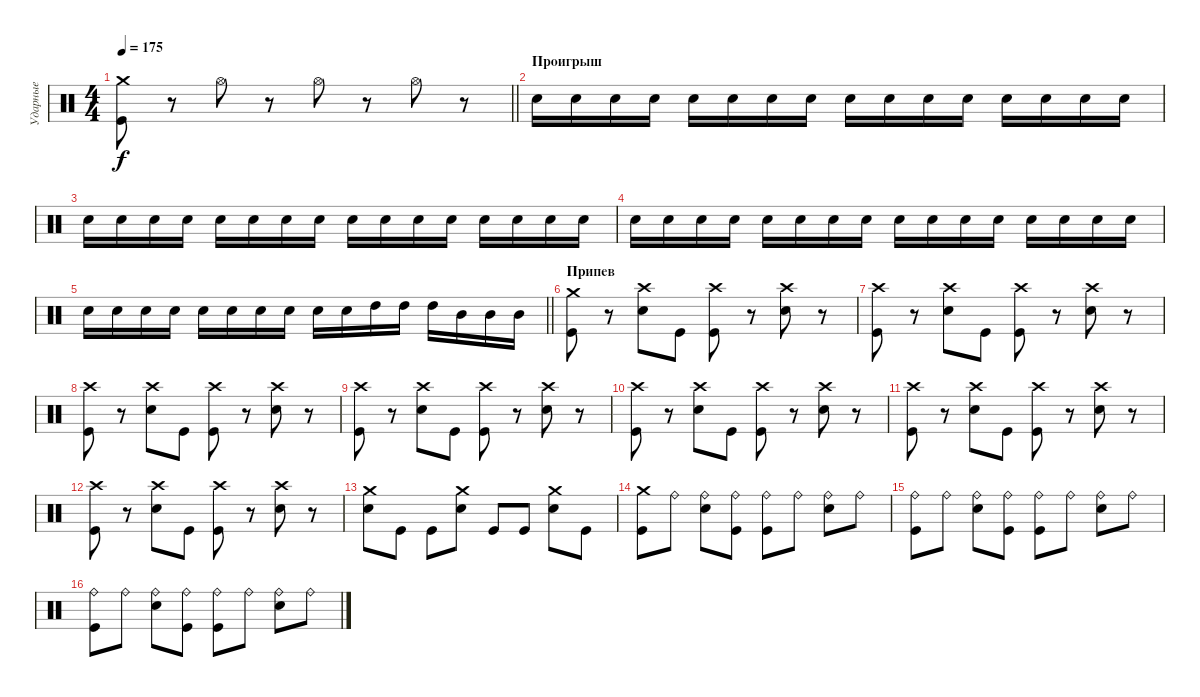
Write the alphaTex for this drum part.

\track ("Ударные" "Ударные") {instrument percussion}
\staff {score}
\articulation defaults
\ts (4 4)
\tempo 175
\clef neutral
\barLineRight lightlight
\ks c
("Crash medium (hit)" "Kick (hit)").8{dy f} r.8 "Hi-Hat (open)".8 r.8 "Hi-Hat (open)".8 r.8 "Hi-Hat (open)".8 r.8 |
\section ("" "Проигрыш")
"Electric Snare (hit)".16 "Electric Snare (hit)".16 "Electric Snare (hit)".16 "Electric Snare (hit)".16 "Electric Snare (hit)".16 "Electric Snare (hit)".16 "Electric Snare (hit)".16 "Electric Snare (hit)".16 "Electric Snare (hit)".16 "Electric Snare (hit)".16 "Electric Snare (hit)".16 "Electric Snare (hit)".16 "Electric Snare (hit)".16 "Electric Snare (hit)".16 "Electric Snare (hit)".16 "Electric Snare (hit)".16 |
"Electric Snare (hit)".16 "Electric Snare (hit)".16 "Electric Snare (hit)".16 "Electric Snare (hit)".16 "Electric Snare (hit)".16 "Electric Snare (hit)".16 "Electric Snare (hit)".16 "Electric Snare (hit)".16 "Electric Snare (hit)".16 "Electric Snare (hit)".16 "Electric Snare (hit)".16 "Electric Snare (hit)".16 "Electric Snare (hit)".16 "Electric Snare (hit)".16 "Electric Snare (hit)".16 "Electric Snare (hit)".16 |
"Electric Snare (hit)".16 "Electric Snare (hit)".16 "Electric Snare (hit)".16 "Electric Snare (hit)".16 "Electric Snare (hit)".16 "Electric Snare (hit)".16 "Electric Snare (hit)".16 "Electric Snare (hit)".16 "Electric Snare (hit)".16 "Electric Snare (hit)".16 "Electric Snare (hit)".16 "Electric Snare (hit)".16 "Electric Snare (hit)".16 "Electric Snare (hit)".16 "Electric Snare (hit)".16 "Electric Snare (hit)".16 |
\barLineRight lightlight "Electric Snare (hit)".16 "Electric Snare (hit)".16 "Electric Snare (hit)".16 "Electric Snare (hit)".16 "Electric Snare (hit)".16 "Electric Snare (hit)".16 "Electric Snare (hit)".16 "Electric Snare (hit)".16 "Electric Snare (hit)".16 "Electric Snare (hit)".16 "High Tom (hit)".16 "High Tom (hit)".16 "High Tom (hit)".16 "Mid Tom (hit)".16 "Mid Tom (hit)".16 "Mid Tom (hit)".16
|
\section ("" "Припев")
("Crash medium (hit)" "Kick (hit)").8 r.8 ("Crash high (hit)" "Electric Snare (hit)").8 "Kick (hit)".8 ("Crash high (hit)" "Kick (hit)").8 r.8 ("Crash high (hit)" "Electric Snare (hit)").8 r.8 |
("Crash high (hit)" "Kick (hit)").8 r.8 ("Crash high (hit)" "Electric Snare (hit)").8 "Kick (hit)".8 ("Crash high (hit)" "Kick (hit)").8 r.8 ("Crash high (hit)" "Electric Snare (hit)").8 r.8 |
("Crash high (hit)" "Kick (hit)").8 r.8 ("Crash high (hit)" "Electric Snare (hit)").8 "Kick (hit)".8 ("Crash high (hit)" "Kick (hit)").8 r.8 ("Crash high (hit)" "Electric Snare (hit)").8 r.8 |
("Crash high (hit)" "Kick (hit)").8 r.8 ("Crash high (hit)" "Electric Snare (hit)").8 "Kick (hit)".8 ("Crash high (hit)" "Kick (hit)").8 r.8 ("Crash high (hit)" "Electric Snare (hit)").8 r.8 |
("Crash high (hit)" "Kick (hit)").8 r.8 ("Crash high (hit)" "Electric Snare (hit)").8 "Kick (hit)".8 ("Crash high (hit)" "Kick (hit)").8 r.8 ("Crash high (hit)" "Electric Snare (hit)").8 r.8 |
("Crash high (hit)" "Kick (hit)").8 r.8 ("Crash high (hit)" "Electric Snare (hit)").8 "Kick (hit)".8 ("Crash high (hit)" "Kick (hit)").8 r.8 ("Crash high (hit)" "Electric Snare (hit)").8 r.8 |
("Crash high (hit)" "Kick (hit)").8 r.8 ("Crash high (hit)" "Electric Snare (hit)").8 "Kick (hit)".8 ("Crash high (hit)" "Kick (hit)").8 r.8 ("Crash high (hit)" "Electric Snare (hit)").8 r.8 |
("Crash medium (hit)" "Electric Snare (hit)").8 "Kick (hit)".8 "Kick (hit)".8 ("Crash medium (hit)" "Electric Snare (hit)").8 "Kick (hit)".8 "Kick (hit)".8 ("Crash medium (hit)" "Electric Snare (hit)").8 "Kick (hit)".8 |
("Crash medium (hit)" "Kick (hit)").8 "Ride (bell)".8 ("Ride (bell)" "Electric Snare (hit)").8 ("Ride (bell)" "Kick (hit)").8 ("Ride (bell)" "Kick (hit)").8 "Ride (bell)".8 ("Ride (bell)" "Electric Snare (hit)").8 "Ride (bell)".8 |
("Ride (bell)" "Kick (hit)").8 "Ride (bell)".8 ("Ride (bell)" "Electric Snare (hit)").8 ("Ride (bell)" "Kick (hit)").8 ("Ride (bell)" "Kick (hit)").8 "Ride (bell)".8 ("Ride (bell)" "Electric Snare (hit)").8 "Ride (bell)".8 |
("Ride (bell)" "Kick (hit)").8 "Ride (bell)".8 ("Ride (bell)" "Electric Snare (hit)").8 ("Ride (bell)" "Kick (hit)").8 ("Ride (bell)" "Kick (hit)").8 "Ride (bell)".8 ("Ride (bell)" "Electric Snare (hit)").8 "Ride (bell)".8
